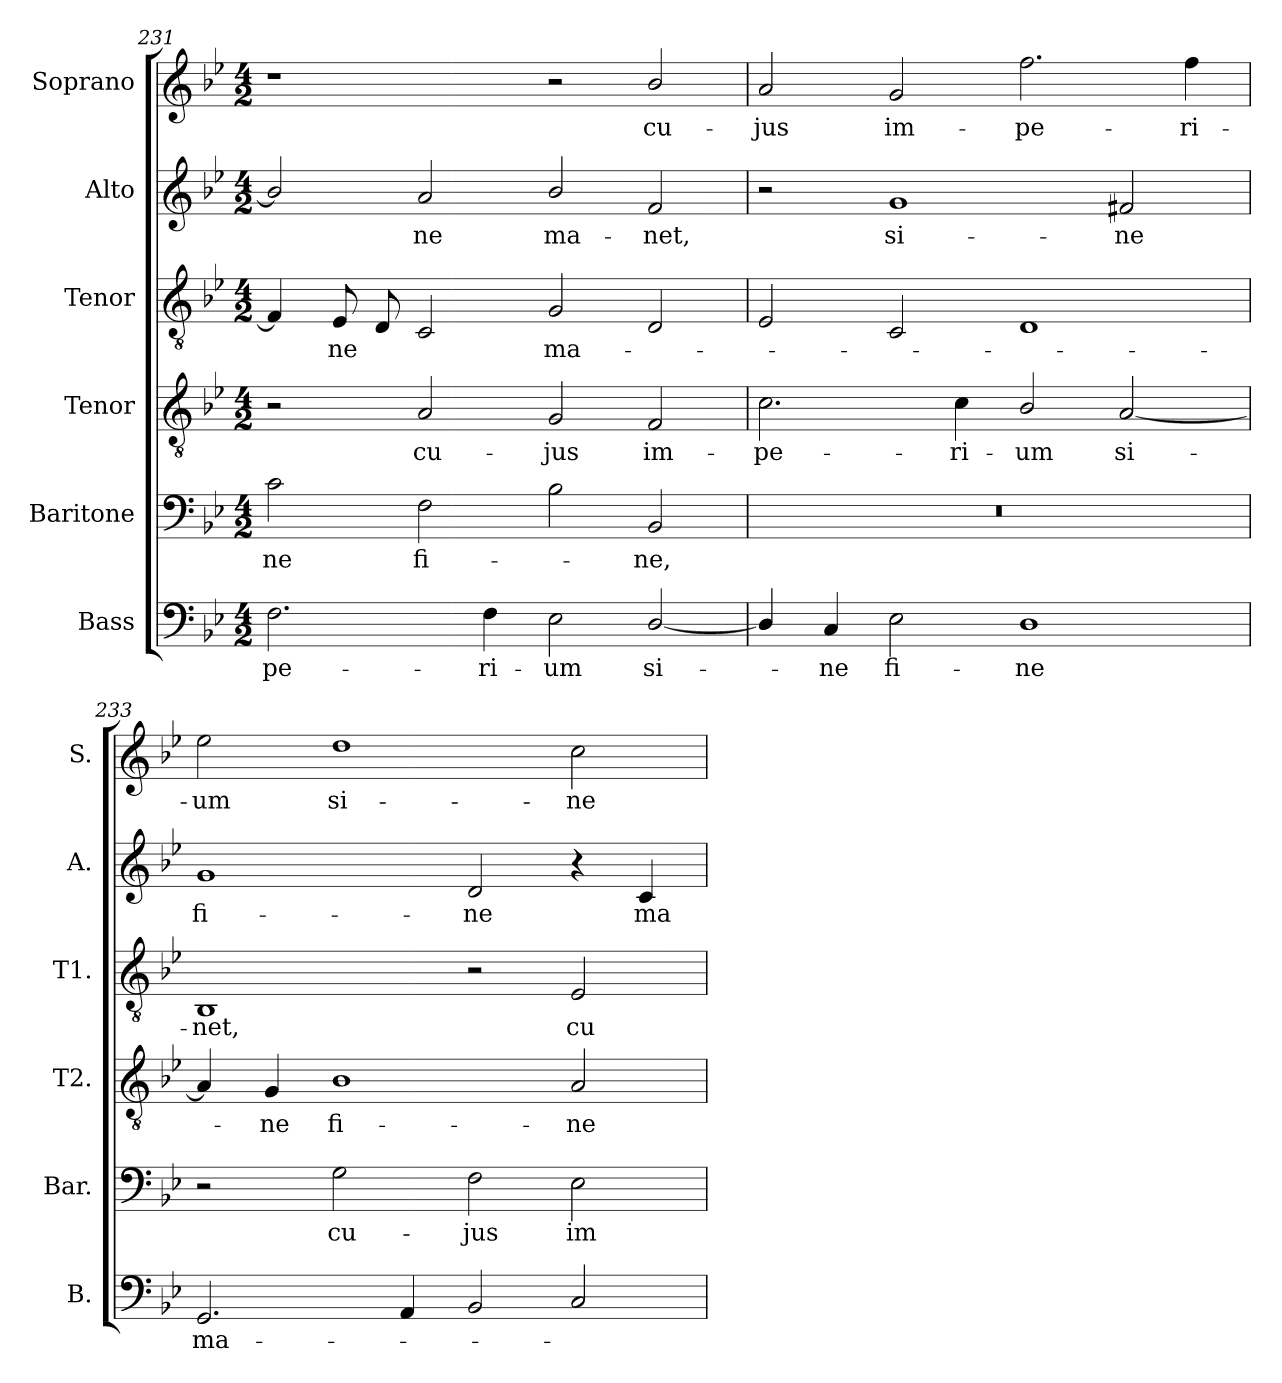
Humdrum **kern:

**kern	**text	**kern	**text	**kern	**text	**kern	**text	**kern	**text	**kern	**text
*part6	*part6	*part5	*part5	*part4	*part4	*part3	*part3	*part2	*part2	*part1	*part1
*staff6	*staff6	*staff5	*staff5	*staff4	*staff4	*staff3	*staff3	*staff2	*staff2	*staff1	*staff1
*I"Bass	*	*I"Baritone	*	*I"Tenor	*	*I"Tenor	*	*I"Alto	*	*I"Soprano	*
*I'B.	*	*I'Bar.	*	*I'T2.	*	*I'T1.	*	*I'A.	*	*I'S.	*
*clefF4	*	*clefF4	*	*clefGv2	*	*clefGv2	*	*clefG2	*	*clefG2	*
*	*	*	*	*ITrd7c12	*	*	*	*	*	*	*
*k[b-e-]	*	*k[b-e-]	*	*k[b-e-]	*	*k[b-e-]	*	*k[b-e-]	*	*k[b-e-]	*
*B-:	*	*B-:	*	*B-:	*	*B-:	*	*B-:	*	*B-:	*
*M4/2	*	*M4/2	*	*M4/2	*	*M4/2	*	*M4/2	*	*M4/2	*
=231	=231	=231	=231	=231	=231	=231	=231	=231	=231	=231	=231
!	!LO:LY:b:color=#000000	!	!	!	!	!	!	!	!	!	!
!	!	!	!LO:LY:b:color=#000000	!	!	!	!	!	!	!	!
2.Fi\	-pe-	2ci\	-ne	2r	.	4Fi/]	.	2b-i/]	.	1r	.
!	!	!	!	!	!	!	!LO:LY:b:color=#000000	!	!	!	!
.	.	.	.	.	.	8E-i/	-ne	.	.	.	.
.	.	.	.	.	.	8Di/	.	.	.	.	.
!	!	!	!LO:LY:b:color=#000000	!	!	!	!	!	!	!	!
!	!	!	!	!	!LO:LY:b:color=#000000	!	!	!	!	!	!
!	!	!	!	!	!	!	!	!	!LO:LY:b:color=#000000	!	!
.	.	2Fi\	fi-	2AAi/	cu-	2Ci/	.	2ai/	-ne	.	.
!	!LO:LY:b:color=#000000	!	!	!	!	!	!	!	!	!	!
4Fi\	-ri-	.	.	.	.	.	.	.	.	.	.
!	!LO:LY:b:color=#000000	!	!	!	!	!	!	!	!	!	!
!	!	!	!	!	!LO:LY:b:color=#000000	!	!	!	!	!	!
!	!	!	!	!	!	!	!LO:LY:b:color=#000000	!	!	!	!
!	!	!	!	!	!	!	!	!	!LO:LY:b:color=#000000	!	!
2E-i\	-um	2B-i\	.	2GGi/	-jus	2Gi/	ma-	2b-i/	ma-	2r	.
!	!LO:LY:b:color=#000000	!	!	!	!	!	!	!	!	!	!
!	!	!	!LO:LY:b:color=#000000	!	!	!	!	!	!	!	!
!	!	!	!	!	!LO:LY:b:color=#000000	!	!	!	!	!	!
!	!	!	!	!	!	!	!	!	!LO:LY:b:color=#000000	!	!
!	!	!	!	!	!	!	!	!	!	!	!LO:LY:b:color=#000000
[2Di/	si-	2BB-i/	-ne,	2FFi/	im-	2Di/	.	2fi/	-net,	2b-i/	cu-
=232	=232	=232	=232	=232	=232	=232	=232	=232	=232	=232	=232
!	!	!LO:N:vis=1	!	!	!	!	!	!	!	!	!
!	!	!	!	!	!LO:LY:b:color=#000000	!	!	!	!	!	!
!	!	!	!	!	!	!	!	!	!	!	!LO:LY:b:color=#000000
4Di/]	.	0r	.	2.Ci\	-pe-	2E-i/	.	2r	.	2ai/	-jus
!	!LO:LY:b:color=#000000	!	!	!	!	!	!	!	!	!	!
4Ci/	-ne	.	.	.	.	.	.	.	.	.	.
!	!LO:LY:b:color=#000000	!	!	!	!	!	!	!	!	!	!
!	!	!	!	!	!	!	!	!	!LO:LY:b:color=#000000	!	!
!	!	!	!	!	!	!	!	!	!	!	!LO:LY:b:color=#000000
2E-i\	fi-	.	.	.	.	2Ci/	.	1gi	si-	2gi/	im-
!	!	!	!	!	!LO:LY:b:color=#000000	!	!	!	!	!	!
.	.	.	.	4Ci\	-ri-	.	.	.	.	.	.
!	!LO:LY:b:color=#000000	!	!	!	!	!	!	!	!	!	!
!	!	!	!	!	!LO:LY:b:color=#000000	!	!	!	!	!	!
!	!	!	!	!	!	!	!	!	!	!	!LO:LY:b:color=#000000
1Di	-ne	.	.	2BB-i/	-um	1Di	.	.	.	2.ffi\	-pe-
!	!	!	!	!	!LO:LY:b:color=#000000	!	!	!	!	!	!
!	!	!	!	!	!	!	!	!	!LO:LY:b:color=#000000	!	!
.	.	.	.	[2AAi/	si-	.	.	2f#Xi/	-ne	.	.
!	!	!	!	!	!	!	!	!	!	!	!LO:LY:b:color=#000000
.	.	.	.	.	.	.	.	.	.	4ffi\	-ri-
!!LO:LB:g=z
=233	=233	=233	=233	=233	=233	=233	=233	=233	=233	=233	=233
!	!LO:LY:b:color=#000000	!	!	!	!	!	!	!	!	!	!
!	!	!	!	!	!	!	!LO:LY:b:color=#000000	!	!	!	!
!	!	!	!	!	!	!	!	!	!LO:LY:b:color=#000000	!	!
!	!	!	!	!	!	!	!	!	!	!	!LO:LY:b:color=#000000
2.GGi/	ma-	2r	.	4AAi/]	.	1BB-i	-net,	1gi	fi-	2ee-i\	-um
!	!	!	!	!	!LO:LY:b:color=#000000	!	!	!	!	!	!
.	.	.	.	4GGi/	-ne	.	.	.	.	.	.
!	!	!	!LO:LY:b:color=#000000	!	!	!	!	!	!	!	!
!	!	!	!	!	!LO:LY:b:color=#000000	!	!	!	!	!	!
!	!	!	!	!	!	!	!	!	!	!	!LO:LY:b:color=#000000
.	.	2Gi\	cu-	1BB-i	fi-	.	.	.	.	1ddi	si-
4AAi/	.	.	.	.	.	.	.	.	.	.	.
!	!	!	!LO:LY:b:color=#000000	!	!	!	!	!	!	!	!
!	!	!	!	!	!	!	!	!	!LO:LY:b:color=#000000	!	!
2BB-i/	.	2Fi\	-jus	.	.	2r	.	2di/	-ne	.	.
!	!	!	!LO:LY:b:color=#000000	!	!	!	!	!	!	!	!
!	!	!	!	!	!LO:LY:b:color=#000000	!	!	!	!	!	!
!	!	!	!	!	!	!	!LO:LY:b:color=#000000	!	!	!	!
!	!	!	!	!	!	!	!	!	!	!	!LO:LY:b:color=#000000
2Ci/	.	2E-i\	im-	2AAi/	-ne	2E-i/	cu-	4r	.	2cci\	-ne
!	!	!	!	!	!	!	!	!	!LO:LY:b:color=#000000	!	!
.	.	.	.	.	.	.	.	4ci/	ma-	.	.
=	=	=	=	=	=	=	=	=	=	=	=
*-	*-	*-	*-	*-	*-	*-	*-	*-	*-	*-	*-
